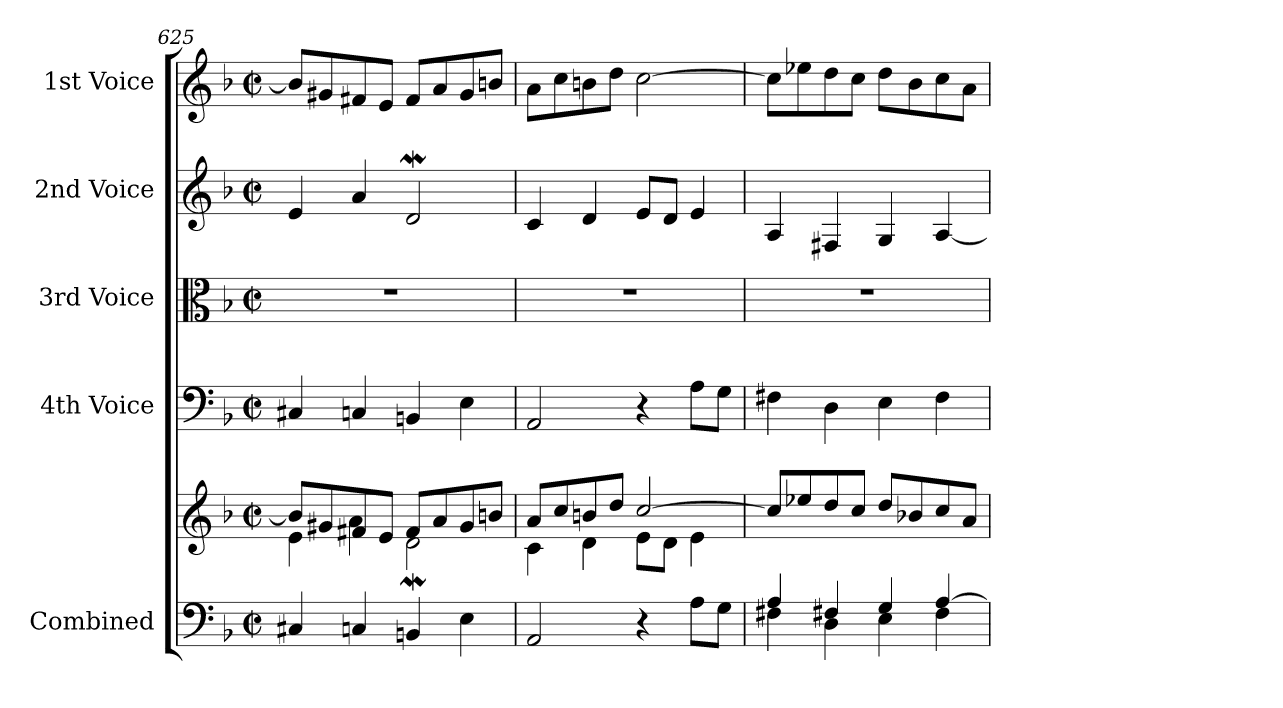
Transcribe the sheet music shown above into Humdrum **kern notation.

**kern	**kern	**kern	**kern	**kern	**kern
*part5	*part5	*part4	*part3	*part2	*part1
*staff6	*staff5	*staff4	*staff3	*staff2	*staff1
*I"Combined	*	*I"4th Voice	*I"3rd Voice	*I"2nd Voice	*I"1st Voice
*clefF4	*clefG2	*clefF4	*clefC3	*clefG2	*clefG2
*k[b-]	*k[b-]	*k[b-]	*k[b-]	*k[b-]	*k[b-]
*M2/2	*M2/2	*M2/2	*M2/2	*M2/2	*M2/2
*met(c|)	*met(c|)	*met(c|)	*met(c|)	*met(c|)	*met(c|)
=625	=625	=625	=625	=625	=625
*	*^	*	*	*	*
4C#X/	8b/L]	4e\	4C#X/	1r	4e/	8b/L]
.	8g#X/	.	.	.	.	8g#X/
4Cn/	8f#X/	4a\	4Cn/	.	4a/	8f#X/
.	8e/J	.	.	.	.	8e/J
4BBn/	8f#/L	2dW\	4BBn/	.	2dW/	8f#/L
.	8a/	.	.	.	.	8a/
4E\	8g#/	.	4E\	.	.	8g#/
.	8bn/J	.	.	.	.	8bn/J
=626	=626	=626	=626	=626	=626	=626
2AA/	8a/L	4c\	2AA/	1r	4c/	8a\L
.	8cc/	.	.	.	.	8cc\
.	8bn/	4d\	.	.	4d/	8bn\
.	8dd/J	.	.	.	.	8dd\J
4r	[2cc/	8e\L	4r	.	8e/L	[2cc\
.	.	8d\J	.	.	8d/J	.
8A\L	.	4e\	8A\L	.	4e/	.
8G\J	.	.	8G\J	.	.	.
*	*v	*v	*	*	*	*
!!LO:LB:g=z
=627	=627	=627	=627	=627	=627
*^	*	*	*	*	*
4A/	4F#X\	8cc/L]	4F#X\	1r	4A/	8cc\L]
.	.	8ee-X/	.	.	.	8ee-X\
4F#X/	4D\	8dd/	4D\	.	4F#X/	8dd\
.	.	8cc/J	.	.	.	8cc\J
4G/	4E\	8dd/L	4E\	.	4G/	8dd\L
.	.	8b-X/	.	.	.	8b-\
[4A/	4F#\	8cc/	4F#\	.	[4A/	8cc\
.	.	8a/J	.	.	.	8a\J
*v	*v	*	*	*	*	*
=	=	=	=	=	=
*-	*-	*-	*-	*-	*-
